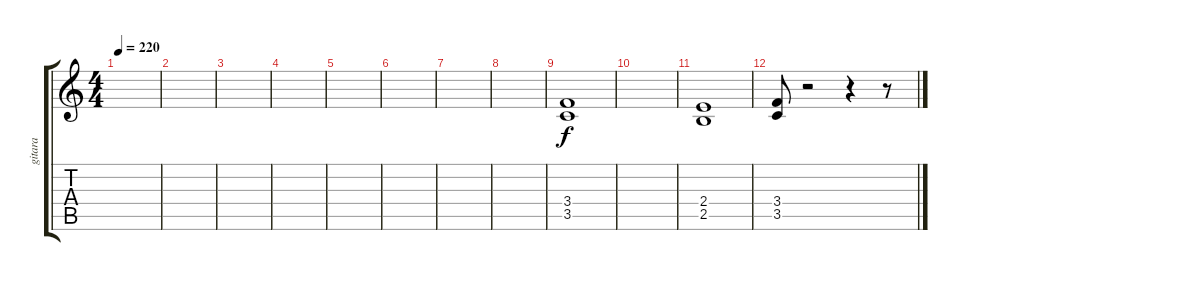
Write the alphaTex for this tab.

\track ("gitara" "gitara") {instrument overdrivenguitar}
\staff {score tabs}
\tuning (E4 B3 G3 D3 A2 E2) {hide}
\ts (4 4)
\tempo 220
\clef g2
\ks c
|
|
|
|
|
|
|
|
(3.4 3.5).1 |
|
(2.4 2.5).1 |
(3.4 3.5).8 r.2 r.4 r.8
